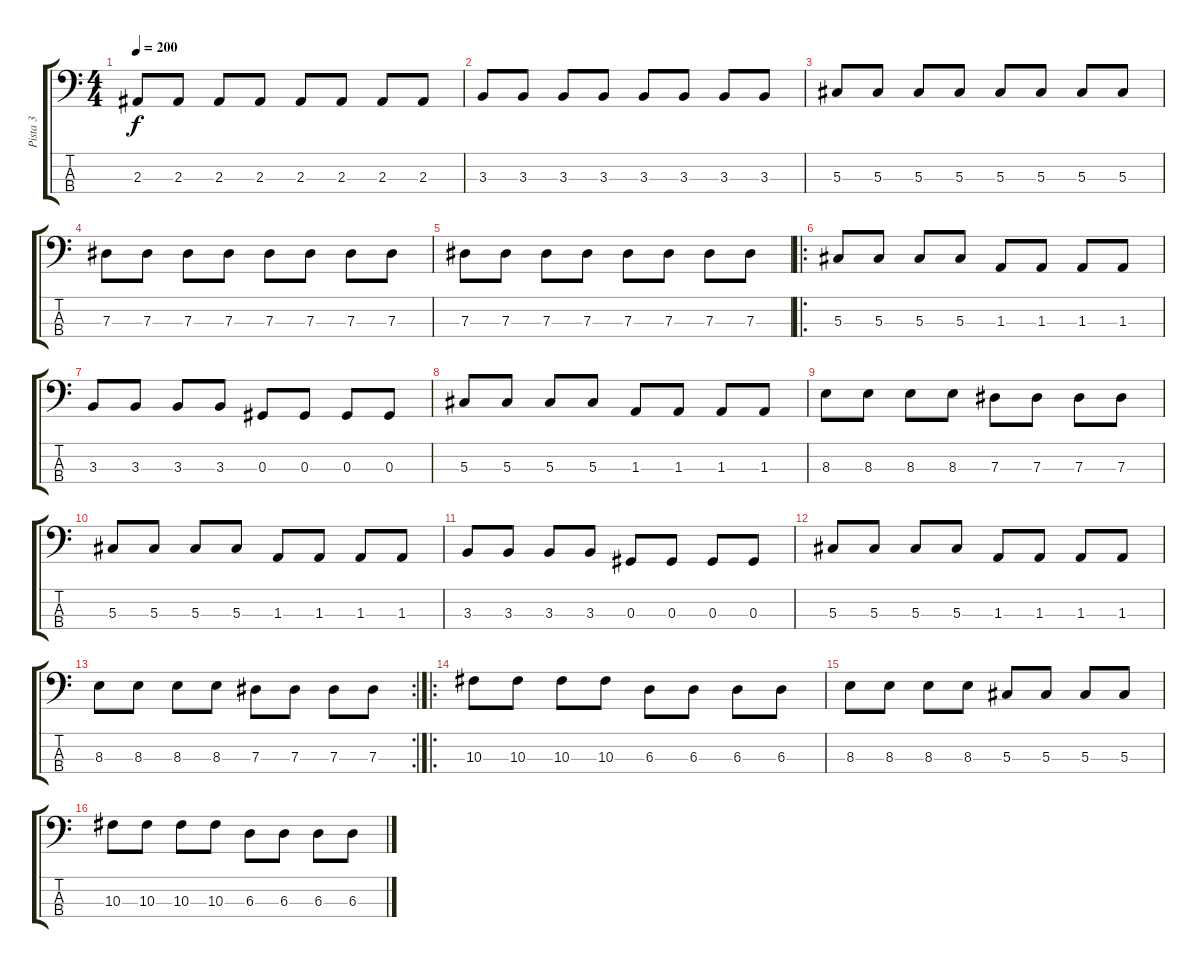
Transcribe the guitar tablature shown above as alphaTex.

\track ("Pista 3" "Pista 3") {instrument electricbassfinger}
\staff {score tabs}
\tuning (Gb2 Db2 Ab1 Eb1) {hide}
\ts (4 4)
\tempo 200
\clef f4
\ks c
2.3.8{dy f} 2.3.8 2.3.8 2.3.8 2.3.8 2.3.8 2.3.8 2.3.8 |
3.3.8 3.3.8 3.3.8 3.3.8 3.3.8 3.3.8 3.3.8 3.3.8 |
5.3.8 5.3.8 5.3.8 5.3.8 5.3.8 5.3.8 5.3.8 5.3.8 |
7.3.8 7.3.8 7.3.8 7.3.8 7.3.8 7.3.8 7.3.8 7.3.8 |
7.3.8 7.3.8 7.3.8 7.3.8 7.3.8 7.3.8 7.3.8 7.3.8 |
\ro
5.3.8 5.3.8 5.3.8 5.3.8 1.3.8 1.3.8 1.3.8 1.3.8 |
3.3.8 3.3.8 3.3.8 3.3.8 0.3.8 0.3.8 0.3.8 0.3.8 |
5.3.8 5.3.8 5.3.8 5.3.8 1.3.8 1.3.8 1.3.8 1.3.8 |
8.3.8 8.3.8 8.3.8 8.3.8 7.3.8 7.3.8 7.3.8 7.3.8 |
5.3.8 5.3.8 5.3.8 5.3.8 1.3.8 1.3.8 1.3.8 1.3.8 |
3.3.8 3.3.8 3.3.8 3.3.8 0.3.8 0.3.8 0.3.8 0.3.8 |
5.3.8 5.3.8 5.3.8 5.3.8 1.3.8 1.3.8 1.3.8 1.3.8 |
\rc 2
8.3.8 8.3.8 8.3.8 8.3.8 7.3.8 7.3.8 7.3.8 7.3.8 |
\ro
10.3.8 10.3.8 10.3.8 10.3.8 6.3.8 6.3.8 6.3.8 6.3.8 |
8.3.8 8.3.8 8.3.8 8.3.8 5.3.8 5.3.8 5.3.8 5.3.8 |
10.3.8 10.3.8 10.3.8 10.3.8 6.3.8 6.3.8 6.3.8 6.3.8
